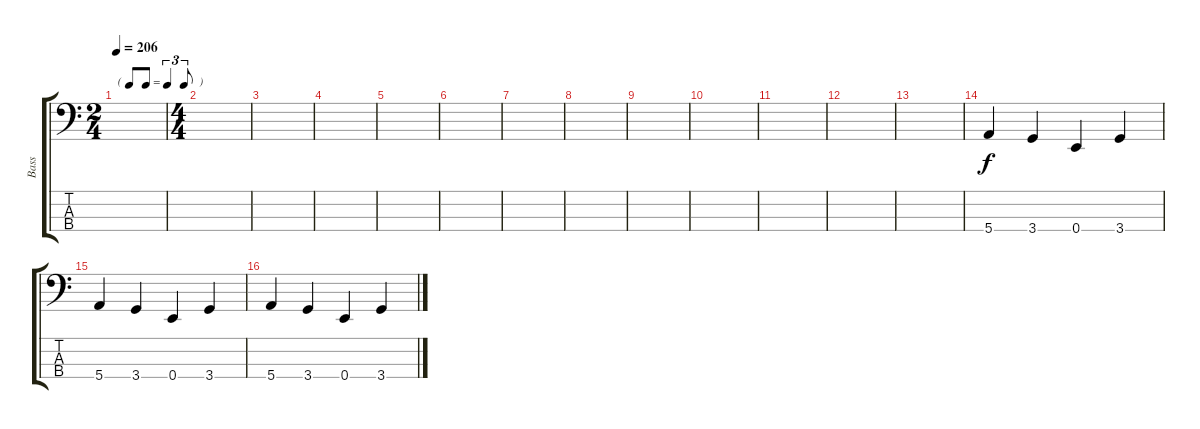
\track ("Bass" "Bass") {instrument electricbassfinger}
\staff {score tabs}
\tuning (G2 D2 A1 E1) {hide}
\ts (2 4)
\tf triplet8th
\tempo 206
\clef f4
\ks c
|
\ts (4 4)
|
|
|
|
|
|
|
|
|
|
|
|
5.4.4 3.4.4 0.4.4 3.4.4 |
5.4.4 3.4.4 0.4.4 3.4.4 |
5.4.4 3.4.4 0.4.4 3.4.4
